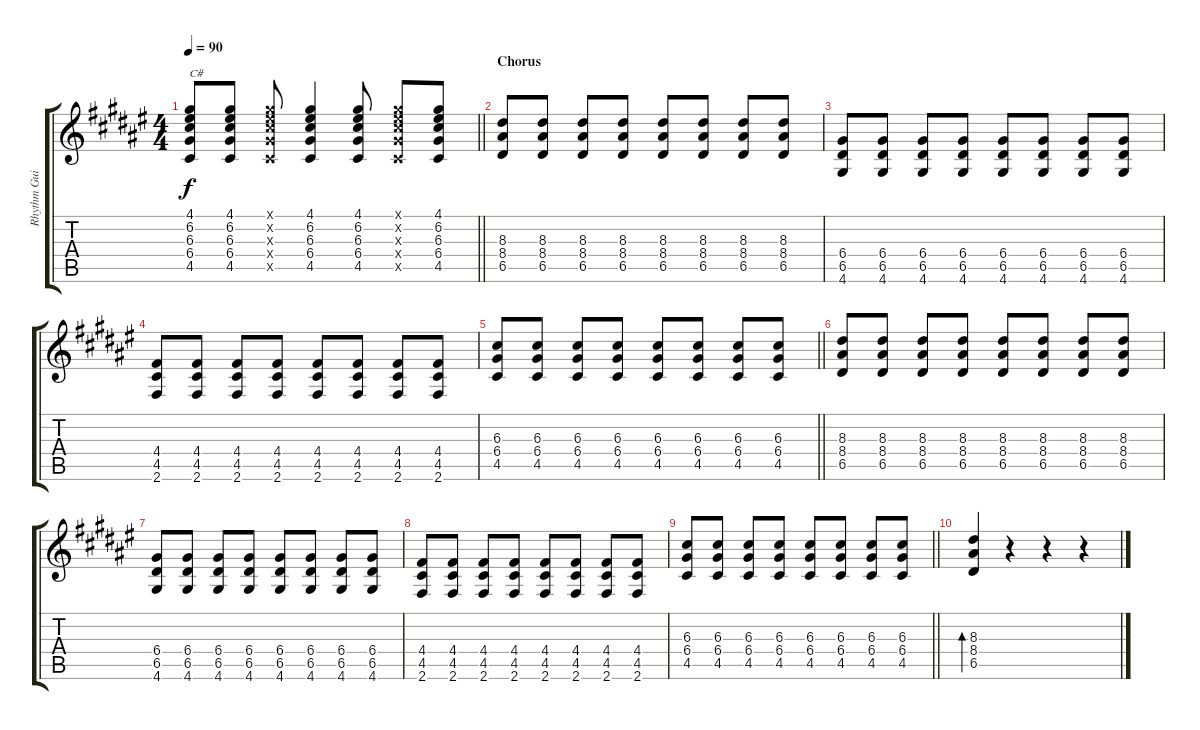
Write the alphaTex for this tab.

\track ("Rhythm Guitar" "Rhythm Gui") {instrument acousticguitarsteel}
\staff {score tabs}
\tuning (E4 B3 G3 D3 A2 E2) {hide}
\ts (4 4)
\tempo 90
\clef g2
\barLineRight lightlight
\ks d#minor
(4.1 6.2 6.3 6.4 4.5).8{txt "C#" dy f} (4.1 6.2 6.3 6.4 4.5).8 (4.1{x} 6.2{x} 6.3{x} 6.4{x} 4.5{x}).8 (4.1 6.2 6.3 6.4 4.5).4 (4.1 6.2 6.3 6.4 4.5).8 (4.1{x} 6.2{x} 6.3{x} 6.4{x} 4.5{x}).8 (4.1 6.2 6.3 6.4 4.5).8 |
\section ("" "Chorus")
(8.3 8.4 6.5).8 (8.3 8.4 6.5).8 (8.3 8.4 6.5).8 (8.3 8.4 6.5).8 (8.3 8.4 6.5).8 (8.3 8.4 6.5).8 (8.3 8.4 6.5).8 (8.3 8.4 6.5).8 |
(6.4 6.5 4.6).8 (6.4 6.5 4.6).8 (6.4 6.5 4.6).8 (6.4 6.5 4.6).8 (6.4 6.5 4.6).8 (6.4 6.5 4.6).8 (6.4 6.5 4.6).8 (6.4 6.5 4.6).8 |
(4.4 4.5 2.6).8 (4.4 4.5 2.6).8 (4.4 4.5 2.6).8 (4.4 4.5 2.6).8 (4.4 4.5 2.6).8 (4.4 4.5 2.6).8 (4.4 4.5 2.6).8 (4.4 4.5 2.6).8 |
\barLineRight lightlight
(6.3 6.4 4.5).8 (6.3 6.4 4.5).8 (6.3 6.4 4.5).8 (6.3 6.4 4.5).8 (6.3 6.4 4.5).8 (6.3 6.4 4.5).8 (6.3 6.4 4.5).8 (6.3 6.4 4.5).8 |
(8.3 8.4 6.5).8 (8.3 8.4 6.5).8 (8.3 8.4 6.5).8 (8.3 8.4 6.5).8 (8.3 8.4 6.5).8 (8.3 8.4 6.5).8 (8.3 8.4 6.5).8 (8.3 8.4 6.5).8 |
(6.4 6.5 4.6).8 (6.4 6.5 4.6).8 (6.4 6.5 4.6).8 (6.4 6.5 4.6).8 (6.4 6.5 4.6).8 (6.4 6.5 4.6).8 (6.4 6.5 4.6).8 (6.4 6.5 4.6).8 |
(4.4 4.5 2.6).8 (4.4 4.5 2.6).8 (4.4 4.5 2.6).8 (4.4 4.5 2.6).8 (4.4 4.5 2.6).8 (4.4 4.5 2.6).8 (4.4 4.5 2.6).8 (4.4 4.5 2.6).8 |
\barLineRight lightlight
(6.3 6.4 4.5).8 (6.3 6.4 4.5).8 (6.3 6.4 4.5).8 (6.3 6.4 4.5).8 (6.3 6.4 4.5).8 (6.3 6.4 4.5).8 (6.3 6.4 4.5).8 (6.3 6.4 4.5).8 |
(8.3 8.4 6.5).4{bd 60} r.4 r.4 r.4
